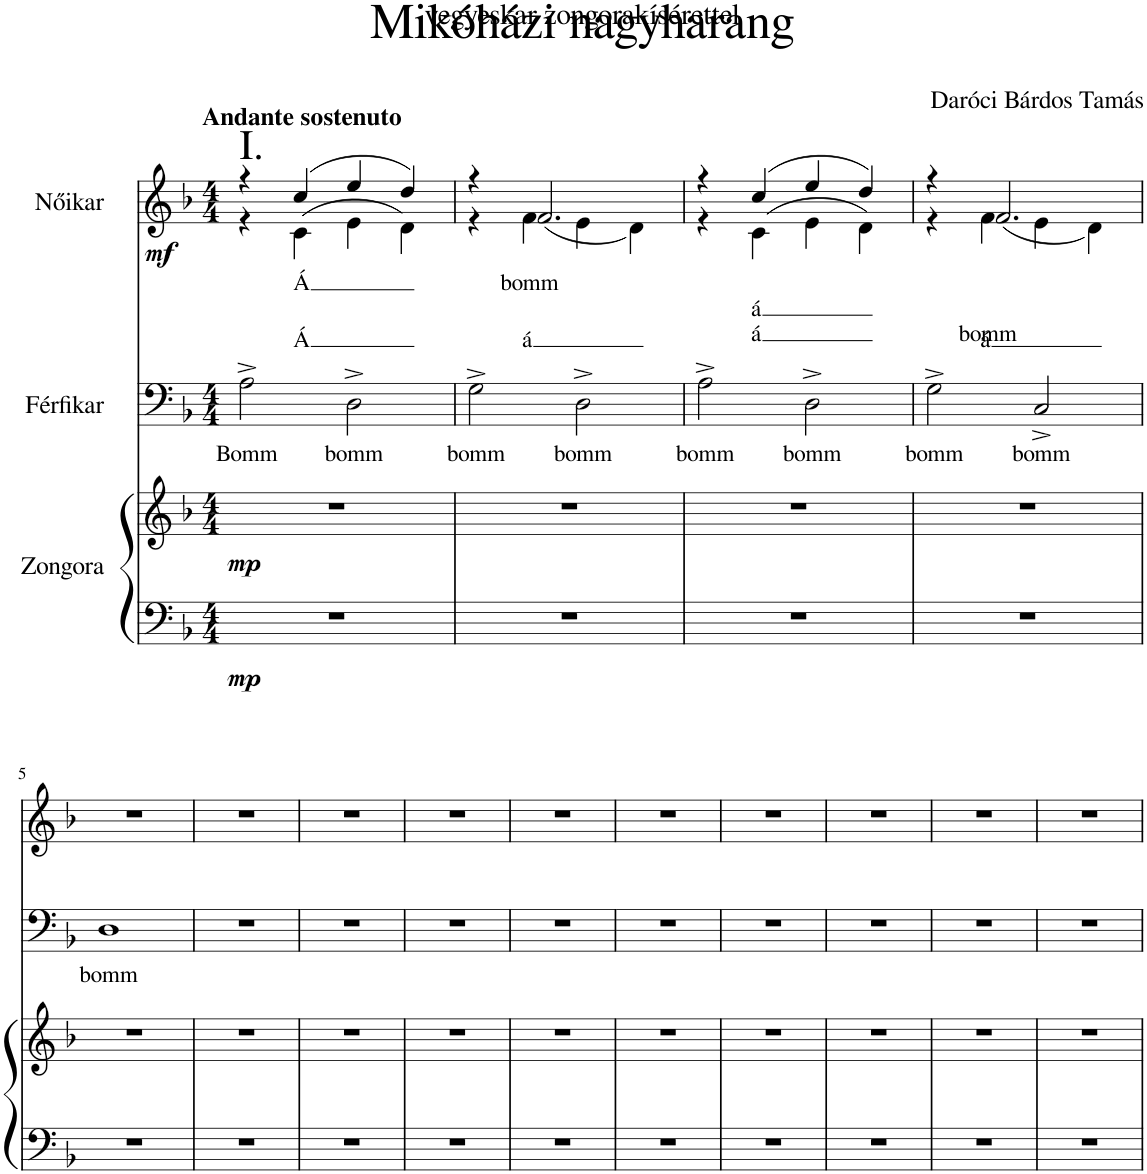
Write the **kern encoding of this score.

**kern	**kern	**dynam	**kern	**text	**kern	**text	**text	**text	**dynam
*part3	*part3	*part3	*part2	*part2	*part1	*part1	*part1	*part1	*part1
*staff4	*staff3	*staff3/4	*staff2	*staff2	*staff1	*staff1	*staff1	*staff1	*staff1
*I"Zongora	*	*	*I"Férfikar	*	*I"Nőikar	*	*	*	*
*clefF4	*clefG2	*	*clefF4	*	*clefG2	*	*	*	*
*k[b-]	*k[b-]	*	*k[b-]	*	*k[b-]	*	*	*	*
*M4/4	*M4/4	*	*M4/4	*	*M4/4	*	*	*	*
=1	=1	=1	=1	=1	=1	=1	=1	=1	=1
!	!	!	!	!	!LO:TX:a:B:t=Andante sostenuto	!	!	!	!
!	!	!	!	!	!LO:TX:a:t=I.	!	!	!	!
!	!	!LO:DY:b=2	!	!LO:LY:b	!	!	!	!	!
*	*	*	*	*	*^	*	*	*	*
!	!	!LO:DY:n=1:b	!	!	!	!	!	!	!	!LO:DY:b
1r	1r	mp mp	2A^\	Bomm	4r	4r	.	.	.	mf
!	!	!	!	!	!	!	!LO:LY:b	!	!	!
!	!	!	!	!	!	!	!	!LO:LY:b	!	!
.	.	.	.	.	((4cc/	4c\	.	Á	.	.
!	!	!	!	!LO:LY:b	!	!	!	!	!	!
.	.	.	2D^\	bomm	4ee/	4e\	.	.	.	.
.	.	.	.	.	4dd/))	4d\	.	.	.	.
=2	=2	=2	=2	=2	=2	=2	=2	=2	=2	=2
!	!	!	!	!LO:LY:b	!	!	!	!	!	!
1r	1r	.	2G^\	bomm	4r	4r	.	.	.	.
!	!	!	!	!	!	!	!LO:LY:b	!	!	!
!	!	!	!	!	!	!	!	!LO:LY:b	!	!
.	.	.	.	.	(2.f/	4f\	.	á	.	.
!	!	!	!	!LO:LY:b	!	!	!	!	!	!
.	.	.	2D^\	bomm	.	4e\	.	.	.	.
.	.	.	.	.	.	4d\)	.	.	.	.
=3	=3	=3	=3	=3	=3	=3	=3	=3	=3	=3
!	!	!	!	!LO:LY:b	!	!	!	!	!	!
1r	1r	.	2A^\	bomm	4r	4r	.	.	.	.
!	!	!	!	!	!	!	!	!LO:LY:b	!LO:LY:b	!
.	.	.	.	.	((4cc/	4c\	.	á	á	.
!	!	!	!	!LO:LY:b	!	!	!	!	!	!
.	.	.	2D^\	bomm	4ee/	4e\	.	.	.	.
.	.	.	.	.	4dd/))	4d\	.	.	.	.
=4	=4	=4	=4	=4	=4	=4	=4	=4	=4	=4
!	!	!	!	!LO:LY:b	!	!	!	!	!	!
1r	1r	.	2G^\	bomm	4r	4r	.	.	.	.
!	!	!	!	!	!	!	!	!	!LO:LY:b	!
!	!	!	!	!	!	!	!	!LO:LY:b	!	!
.	.	.	.	.	(2.f/	4f\	.	á	bomm	.
!	!	!	!	!LO:LY:b	!	!	!	!	!	!
.	.	.	2C^/	bomm	.	4e\	.	.	.	.
.	.	.	.	.	.	4d\)	.	.	.	.
!!LO:LB:g=z
=5	=5	=5	=5	=5	=5	=5	=5	=5	=5	=5
!	!	!	!	!LO:LY:b	!	!	!	!	!	!
*	*	*	*	*	*v	*v	*	*	*	*
1r	1r	.	1D	bomm	1r	.	.	.	.
=6	=6	=6	=6	=6	=6	=6	=6	=6	=6
1r	1r	.	1r	.	1r	.	.	.	.
=7	=7	=7	=7	=7	=7	=7	=7	=7	=7
1r	1r	.	1r	.	1r	.	.	.	.
=8	=8	=8	=8	=8	=8	=8	=8	=8	=8
1r	1r	.	1r	.	1r	.	.	.	.
=9	=9	=9	=9	=9	=9	=9	=9	=9	=9
1r	1r	.	1r	.	1r	.	.	.	.
=10	=10	=10	=10	=10	=10	=10	=10	=10	=10
1r	1r	.	1r	.	1r	.	.	.	.
=11	=11	=11	=11	=11	=11	=11	=11	=11	=11
1r	1r	.	1r	.	1r	.	.	.	.
=12	=12	=12	=12	=12	=12	=12	=12	=12	=12
1r	1r	.	1r	.	1r	.	.	.	.
=13	=13	=13	=13	=13	=13	=13	=13	=13	=13
1r	1r	.	1r	.	1r	.	.	.	.
=14	=14	=14	=14	=14	=14	=14	=14	=14	=14
1r	1r	.	1r	.	1r	.	.	.	.
=	=	=	=	=	=	=	=	=	=
*-	*-	*-	*-	*-	*-	*-	*-	*-	*-
